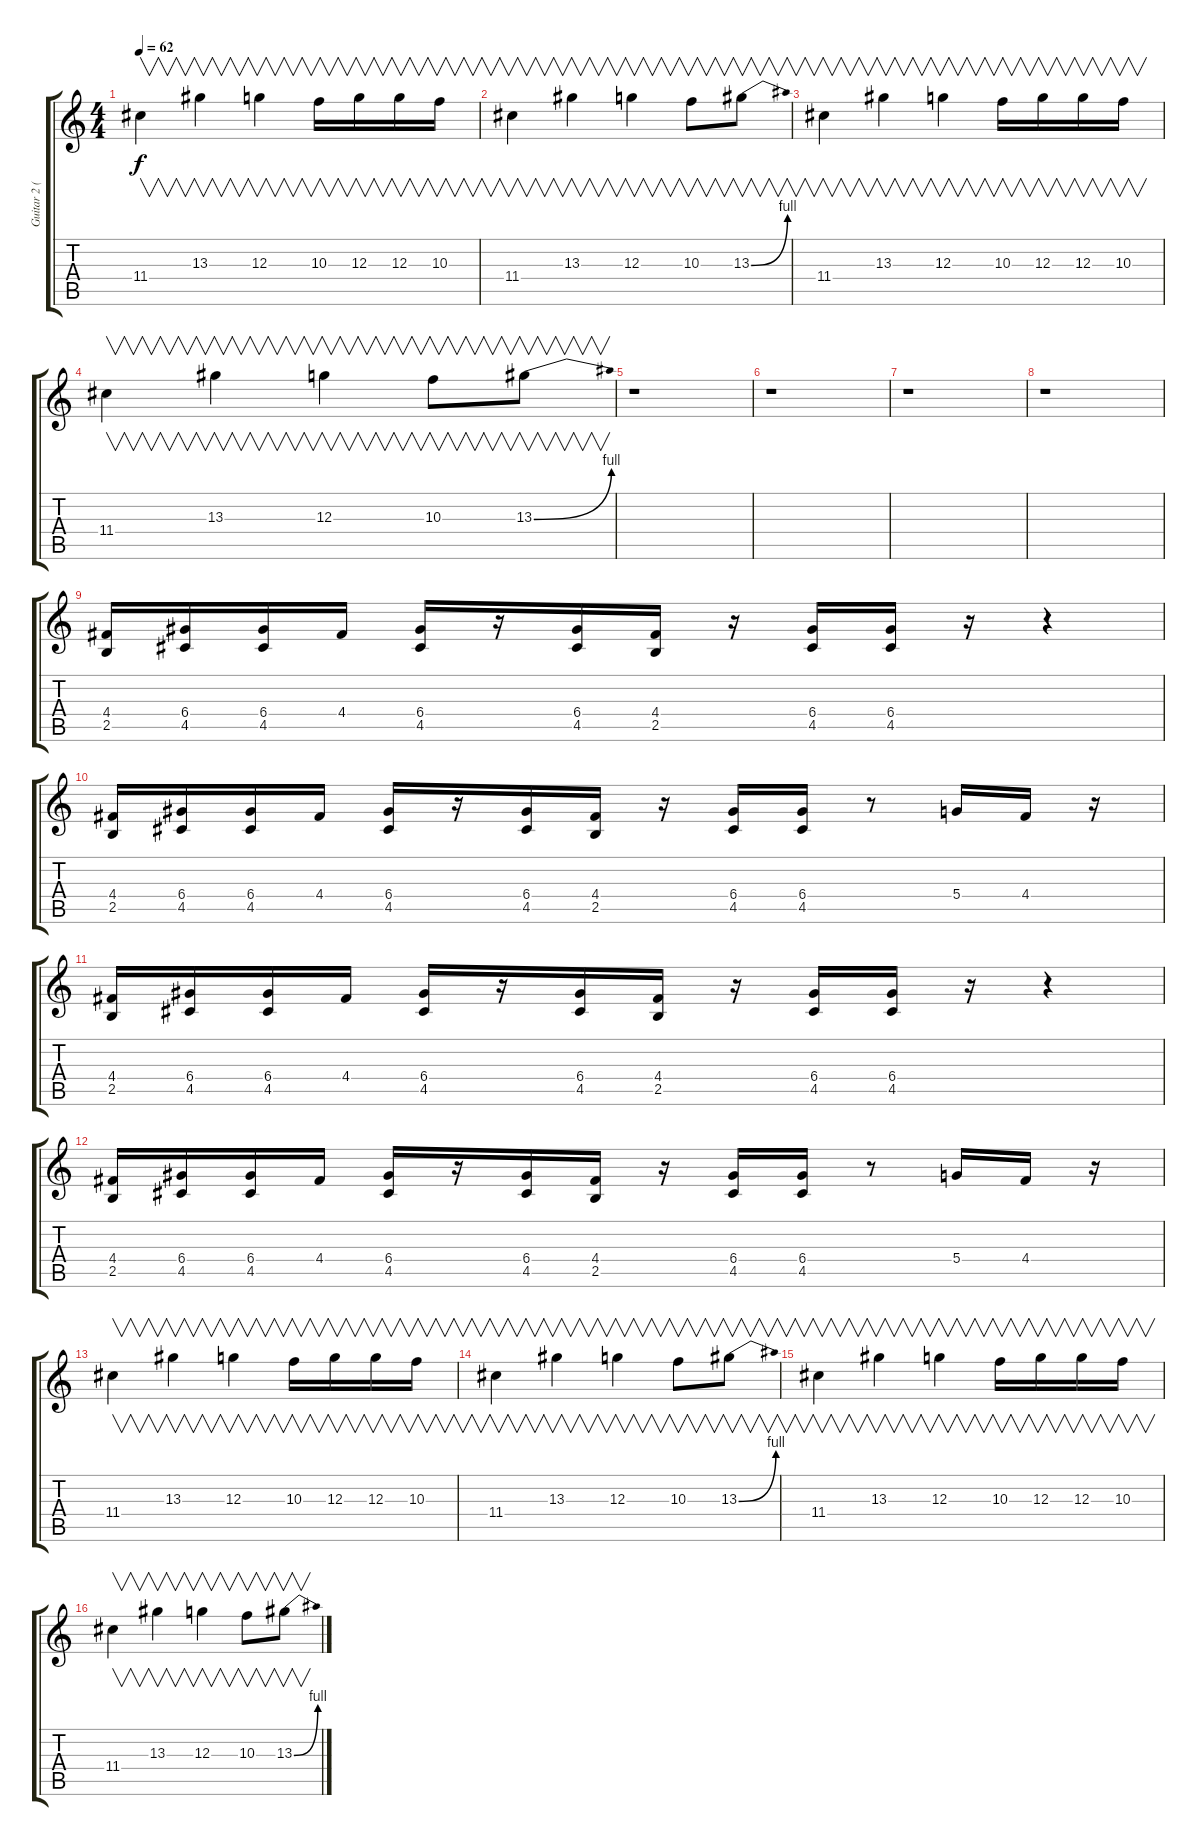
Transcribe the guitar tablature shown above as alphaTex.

\track ("Guitar 2 (High Wavy Part)" "Guitar 2 (") {instrument overdrivenguitar}
\staff {score tabs}
\tuning (E4 B3 G3 D3 A2 E2) {hide}
\ts (4 4)
\tempo 62
\clef g2
\ks c
11.4.4{v dy f} 13.3.4{v} 12.3.4{v} 10.3.16{v} 12.3.16{v} 12.3.16{v} 10.3.16{v} |
11.4.4{v} 13.3.4{v} 12.3.4{v} 10.3.8{v} 13.3{be (bend 0 0 60 4)}.8{v} |
11.4.4{v} 13.3.4{v} 12.3.4{v} 10.3.16{v} 12.3.16{v} 12.3.16{v} 10.3.16{v} |
11.4.4{v} 13.3.4{v} 12.3.4{v} 10.3.8{v} 13.3{be (bend 0 0 60 4)}.8{v} |
r.1 |
r.1 |
r.1 |
r.1 |
(4.4 2.5).16 (6.4 4.5).16 (6.4 4.5).16 4.4.16 (6.4 4.5).16 r.16 (6.4 4.5).16 (4.4 2.5).16 r.16 (6.4 4.5).16 (6.4 4.5).16 r.16 r.4 |
(4.4 2.5).16 (6.4 4.5).16 (6.4 4.5).16 4.4.16 (6.4 4.5).16 r.16 (6.4 4.5).16 (4.4 2.5).16 r.16 (6.4 4.5).16 (6.4 4.5).16 r.8 5.4.16 4.4.16 r.16 |
(4.4 2.5).16 (6.4 4.5).16 (6.4 4.5).16 4.4.16 (6.4 4.5).16 r.16 (6.4 4.5).16 (4.4 2.5).16 r.16 (6.4 4.5).16 (6.4 4.5).16 r.16 r.4 |
(4.4 2.5).16 (6.4 4.5).16 (6.4 4.5).16 4.4.16 (6.4 4.5).16 r.16 (6.4 4.5).16 (4.4 2.5).16 r.16 (6.4 4.5).16 (6.4 4.5).16 r.8 5.4.16 4.4.16 r.16 |
11.4.4{v} 13.3.4{v} 12.3.4{v} 10.3.16{v} 12.3.16{v} 12.3.16{v} 10.3.16{v} |
11.4.4{v} 13.3.4{v} 12.3.4{v} 10.3.8{v} 13.3{be (bend 0 0 60 4)}.8{v} |
11.4.4{v} 13.3.4{v} 12.3.4{v} 10.3.16{v} 12.3.16{v} 12.3.16{v} 10.3.16{v} |
11.4.4{v} 13.3.4{v} 12.3.4{v} 10.3.8{v} 13.3{be (bend 0 0 60 4)}.8{v}
